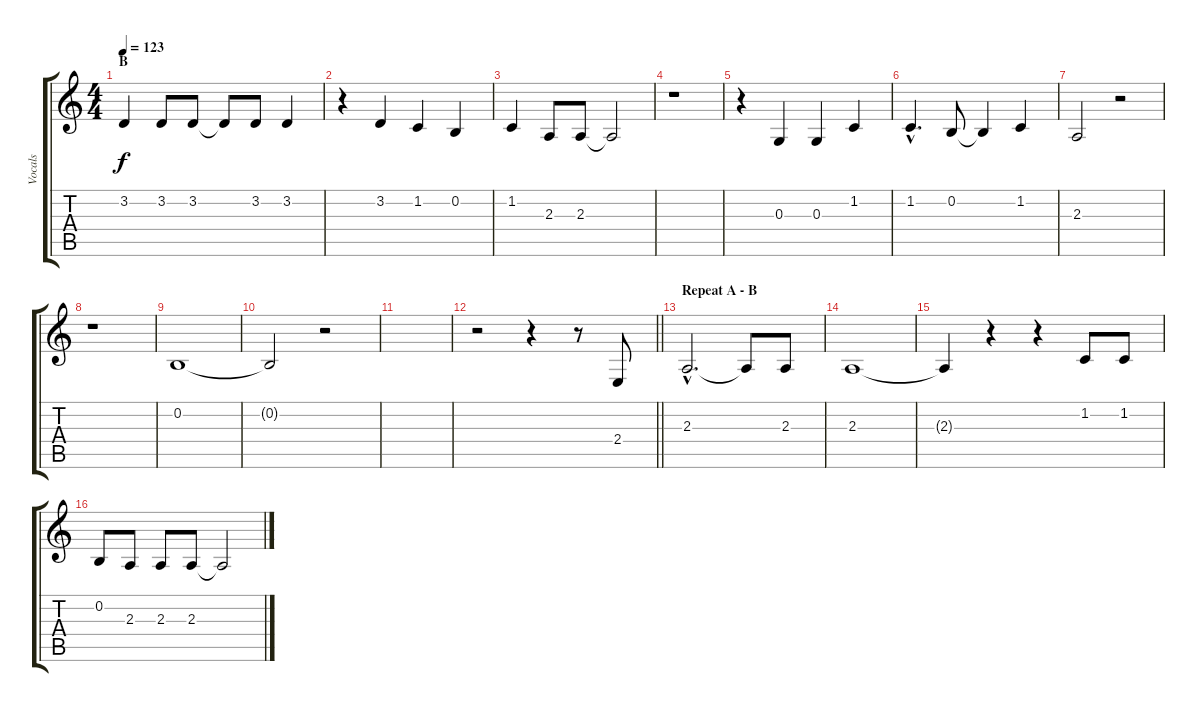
\track ("Vocals" "Vocals") {instrument baritonesax}
\staff {score tabs}
\tuning (E4 B3 G3 D3 A2 E2) {hide}
\ts (4 4)
\section ("" "B")
\tempo 123
\clef g2
\ks c
3.2.4{dy f} 3.2.8 3.2.8 3.2{t}.8 3.2.8 3.2.4 |
r.4 3.2.4 1.2.4 0.2.4 |
1.2.4 2.3.8 2.3.8 2.3{t}.2 |
r.1 |
r.4 0.3.4 0.3.4 1.2.4 |
1.2{hac}.4{d} 0.2.8 0.2{t}.4 1.2.4 |
2.3.2 r.2 |
r.1 |
0.2.1 |
0.2{t}.2 r.2 |
|
\barLineRight lightlight
r.2 r.4 r.8 2.4.8 |
\section ("" "Repeat A - B")
2.3{hac}.2{d} 2.3{t}.8 2.3.8 |
2.3.1 |
2.3{t}.4 r.4 r.4 1.2.8 1.2.8 |
0.2.8 2.3.8 2.3.8 2.3.8 2.3{t}.2
